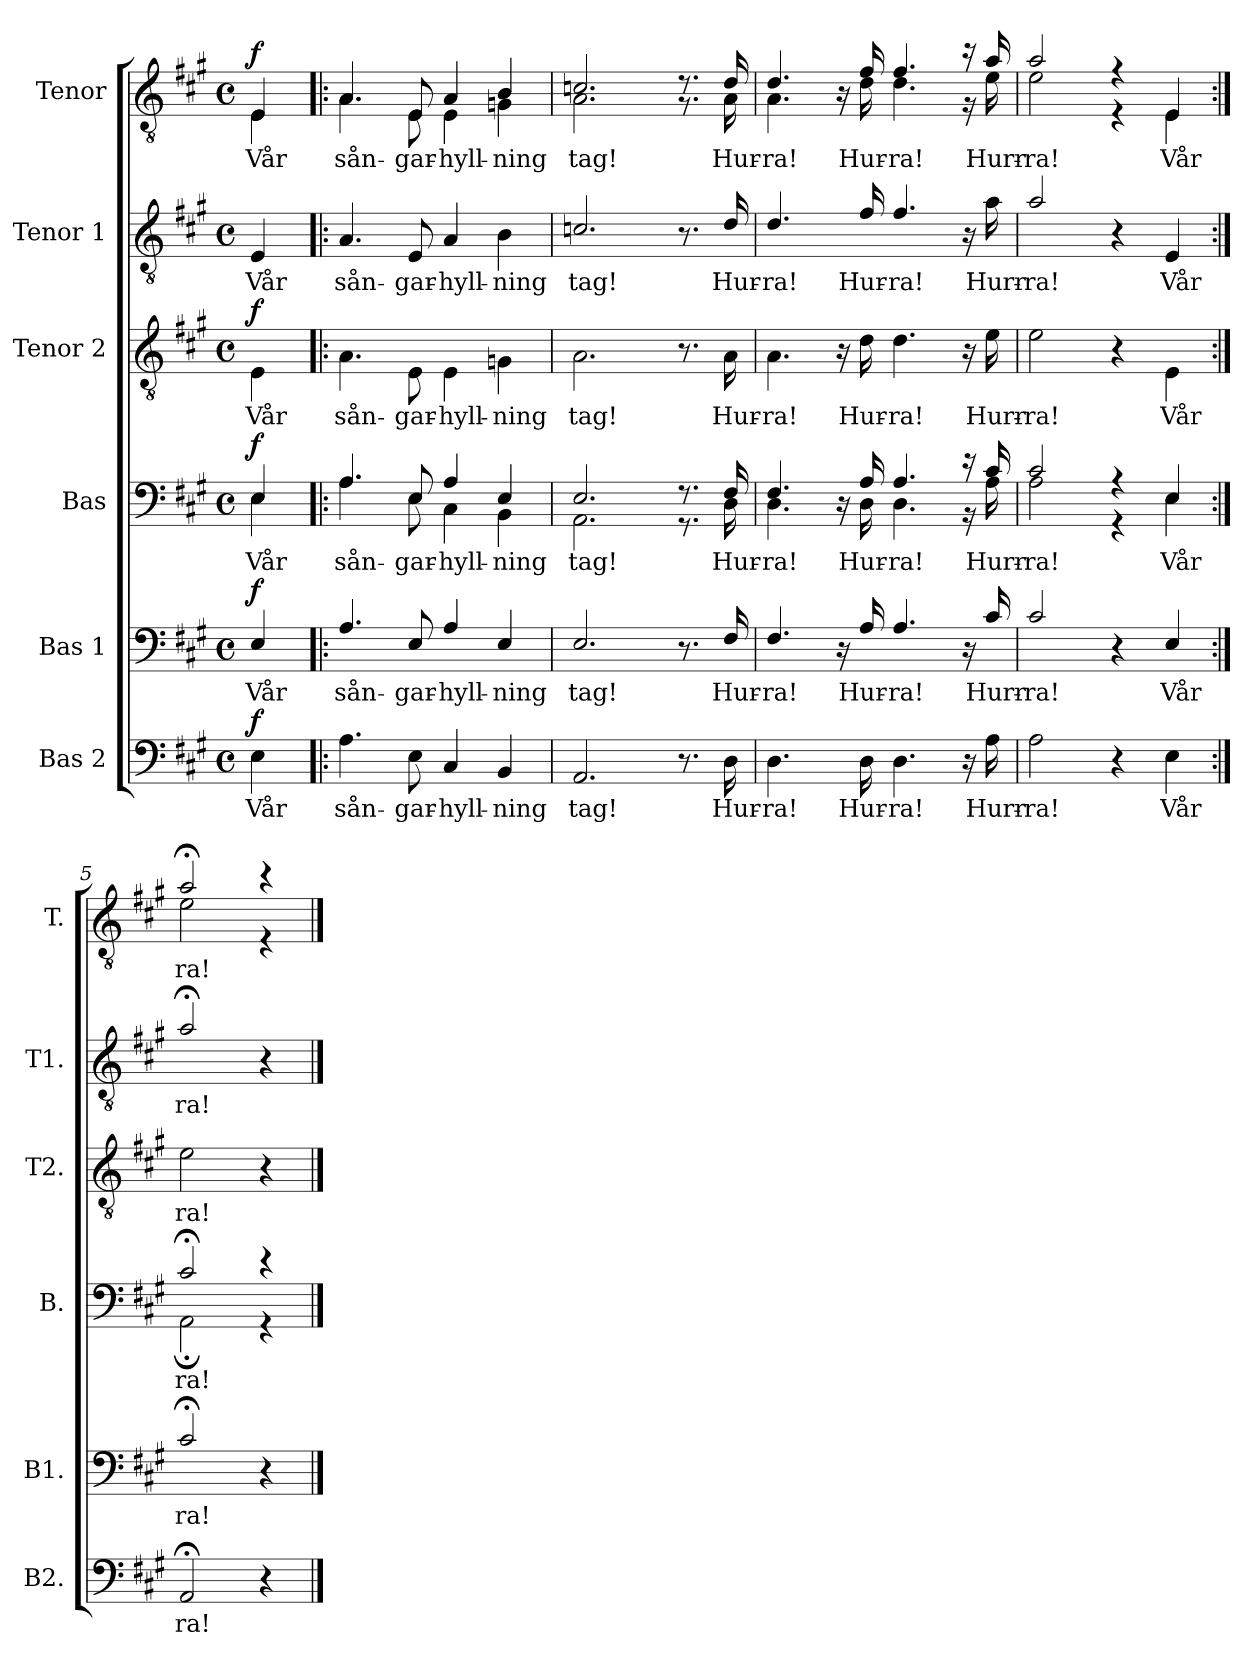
**kern	**text	**dynam	**kern	**text	**dynam	**kern	**text	**dynam	**kern	**text	**dynam	**kern	**text	**kern	**text	**dynam
*part6	*part6	*part6	*part5	*part5	*part5	*part4	*part4	*part4	*part3	*part3	*part3	*part2	*part2	*part1	*part1	*part1
*staff6	*staff6	*staff6	*staff5	*staff5	*staff5	*staff4	*staff4	*staff4	*staff3	*staff3	*staff3	*staff2	*staff2	*staff1	*staff1	*staff1
*I"Bas 2	*	*	*I"Bas 1	*	*	*I"Bas	*	*	*I"Tenor 2	*	*	*I"Tenor 1	*	*I"Tenor	*	*
*I'B2.	*	*	*I'B1.	*	*	*I'B.	*	*	*I'T2.	*	*	*I'T1.	*	*I'T.	*	*
*clefF4	*	*	*clefF4	*	*	*clefF4	*	*	*clefGv2	*	*	*clefGv2	*	*clefGv2	*	*
*k[f#c#g#]	*	*	*k[f#c#g#]	*	*	*k[f#c#g#]	*	*	*k[f#c#g#]	*	*	*k[f#c#g#]	*	*k[f#c#g#]	*	*
*M4/4	*	*	*M4/4	*	*	*M4/4	*	*	*M4/4	*	*	*M4/4	*	*M4/4	*	*
*met(c)	*	*	*met(c)	*	*	*met(c)	*	*	*met(c)	*	*	*met(c)	*	*met(c)	*	*
=	=	=	=	=	=	=	=	=	=	=	=	=	=	=	=	=
!	!LO:LY:b	!LO:DY:b	!	!LO:LY:b	!LO:DY:b	!	!LO:LY:b	!LO:DY:b	!	!LO:LY:b	!LO:DY:a	!	!LO:LY:b	!	!LO:LY:b	!LO:DY:a
*	*	*	*	*	*	*^	*	*	*	*	*	*	*	*^	*	*
4E\	Vår	f	4E/	Vår	f	4E/	4E\	Vår	f	4E\	Vår	f	4E/	Vår	4E/	4E\	Vår	f
=1!|:	=1!|:	=1!|:	=1!|:	=1!|:	=1!|:	=1!|:	=1!|:	=1!|:	=1!|:	=1!|:	=1!|:	=1!|:	=1!|:	=1!|:	=1!|:	=1!|:	=1!|:	=1!|:
!	!LO:LY:b	!	!	!LO:LY:b	!	!	!	!LO:LY:b	!	!	!LO:LY:b	!	!	!LO:LY:b	!	!	!LO:LY:b	!
4.A\	sån-	.	4.A/	sån-	.	4.A/	4.A\	sån-	.	4.A\	sån-	.	4.A/	sån-	4.A/	4.A\	sån-	.
!	!LO:LY:b	!	!	!LO:LY:b	!	!	!	!LO:LY:b	!	!	!LO:LY:b	!	!	!LO:LY:b	!	!	!LO:LY:b	!
8E\	-gar-	.	8E/	-gar-	.	8E/	8E\	-gar-	.	8E\	-gar-	.	8E/	-gar-	8E/	8E\	-gar-	.
!	!LO:LY:b	!	!	!LO:LY:b	!	!	!	!LO:LY:b	!	!	!LO:LY:b	!	!	!LO:LY:b	!	!	!LO:LY:b	!
4C#/	-hyll-	.	4A/	-hyll-	.	4A/	4C#\	-hyll-	.	4E\	-hyll-	.	4A/	-hyll-	4A/	4E\	-hyll-	.
!	!LO:LY:b	!	!	!LO:LY:b	!	!	!	!LO:LY:b	!	!	!LO:LY:b	!	!	!LO:LY:b	!	!	!LO:LY:b	!
4BB/	-ning	.	4E/	-ning	.	4E/	4BB\	-ning	.	4Gn\	-ning	.	4B\	-ning	4B/	4Gn\	-ning	.
=2	=2	=2	=2	=2	=2	=2	=2	=2	=2	=2	=2	=2	=2	=2	=2	=2	=2	=2
!	!LO:LY:b	!	!	!LO:LY:b	!	!	!	!LO:LY:b	!	!	!LO:LY:b	!	!	!LO:LY:b	!	!	!LO:LY:b	!
2.AA/	tag!	.	2.E/	tag!	.	2.E/	2.AA\	tag!	.	2.A\	tag!	.	2.cn/	tag!	2.cn/	2.A\	tag!	.
8.r	.	.	8.r	.	.	8.r	8.r	.	.	8.r	.	.	8.r	.	8.r	8.r	.	.
!	!LO:LY:b	!	!	!LO:LY:b	!	!	!	!LO:LY:b	!	!	!LO:LY:b	!	!	!LO:LY:b	!	!	!LO:LY:b	!
16D\	Hur-	.	16F#/	Hur-	.	16F#/	16D\	Hur-	.	16A\	Hur-	.	16d/	Hur-	16d/	16A\	Hur-	.
=3	=3	=3	=3	=3	=3	=3	=3	=3	=3	=3	=3	=3	=3	=3	=3	=3	=3	=3
!	!LO:LY:b	!	!	!LO:LY:b	!	!	!	!LO:LY:b	!	!	!LO:LY:b	!	!	!LO:LY:b	!	!	!LO:LY:b	!
4.D\	-ra!	.	4.F#/	-ra!	.	4.F#/	4.D\	-ra!	.	4.A\	-ra!	.	4.d/	-ra!	4.d/	4.A\	-ra!	.
16ryy	.	.	16r	.	.	16r	16ryy	.	.	16r	.	.	16ryy	.	16ryy	16r	.	.
!	!LO:LY:b	!	!	!LO:LY:b	!	!	!	!LO:LY:b	!	!	!LO:LY:b	!	!	!LO:LY:b	!	!	!LO:LY:b	!
16D\	Hur-	.	16A/	Hur-	.	16A/	16D\	Hur-	.	16d\	Hur-	.	16f#/	Hur-	16f#/	16d\	Hur-	.
!	!LO:LY:b	!	!	!LO:LY:b	!	!	!	!LO:LY:b	!	!	!LO:LY:b	!	!	!LO:LY:b	!	!	!LO:LY:b	!
4.D\	-ra!	.	4.A/	-ra!	.	4.A/	4.D\	-ra!	.	4.d\	-ra!	.	4.f#/	-ra!	4.f#/	4.d\	-ra!	.
16r	.	.	16r	.	.	16r	16r	.	.	16r	.	.	16r	.	16r	16r	.	.
!	!LO:LY:b	!	!	!LO:LY:b	!	!	!	!LO:LY:b	!	!	!LO:LY:b	!	!	!LO:LY:b	!	!	!LO:LY:b	!
16A\	Hurr-	.	16c#/	Hurr-	.	16c#/	16A\	Hurr-	.	16e\	Hurr-	.	16a\	Hurr-	16a/	16e\	Hurr-	.
=4	=4	=4	=4	=4	=4	=4	=4	=4	=4	=4	=4	=4	=4	=4	=4	=4	=4	=4
!	!LO:LY:b	!	!	!LO:LY:b	!	!	!	!LO:LY:b	!	!	!LO:LY:b	!	!	!LO:LY:b	!	!	!LO:LY:b	!
2A\	-ra!	.	2c#/	-ra!	.	2c#/	2A\	-ra!	.	2e\	-ra!	.	2a/	-ra!	2a/	2e\	-ra!	.
4r	.	.	4r	.	.	4r	4r	.	.	4r	.	.	4r	.	4r	4r	.	.
!	!LO:LY:b	!	!	!LO:LY:b	!	!	!	!LO:LY:b	!	!	!LO:LY:b	!	!	!LO:LY:b	!	!	!LO:LY:b	!
4E\	Vår	.	4E/	Vår	.	4E/	4E\	Vår	.	4E\	Vår	.	4E/	Vår	4E/	4E\	Vår	.
=5:|!	=5:|!	=5:|!	=5:|!	=5:|!	=5:|!	=5:|!	=5:|!	=5:|!	=5:|!	=5:|!	=5:|!	=5:|!	=5:|!	=5:|!	=5:|!	=5:|!	=5:|!	=5:|!
!	!LO:LY:b	!	!	!LO:LY:b	!	!	!	!LO:LY:b	!	!	!LO:LY:b	!	!	!LO:LY:b	!	!	!LO:LY:b	!
2AA;/	ra!	.	2c#;</	ra!	.	2c#;</	2AA;\	ra!	.	2e\	ra!	.	2a;</	ra!	2a;</	2e\	ra!	.
4r	.	.	4r	.	.	4r	4r	.	.	4r	.	.	4r	.	4r	4r	.	.
*	*	*	*	*	*	*v	*v	*	*	*	*	*	*	*	*v	*v	*	*
==	==	==	==	==	==	==	==	==	==	==	==	==	==	==	==	==
*-	*-	*-	*-	*-	*-	*-	*-	*-	*-	*-	*-	*-	*-	*-	*-	*-
